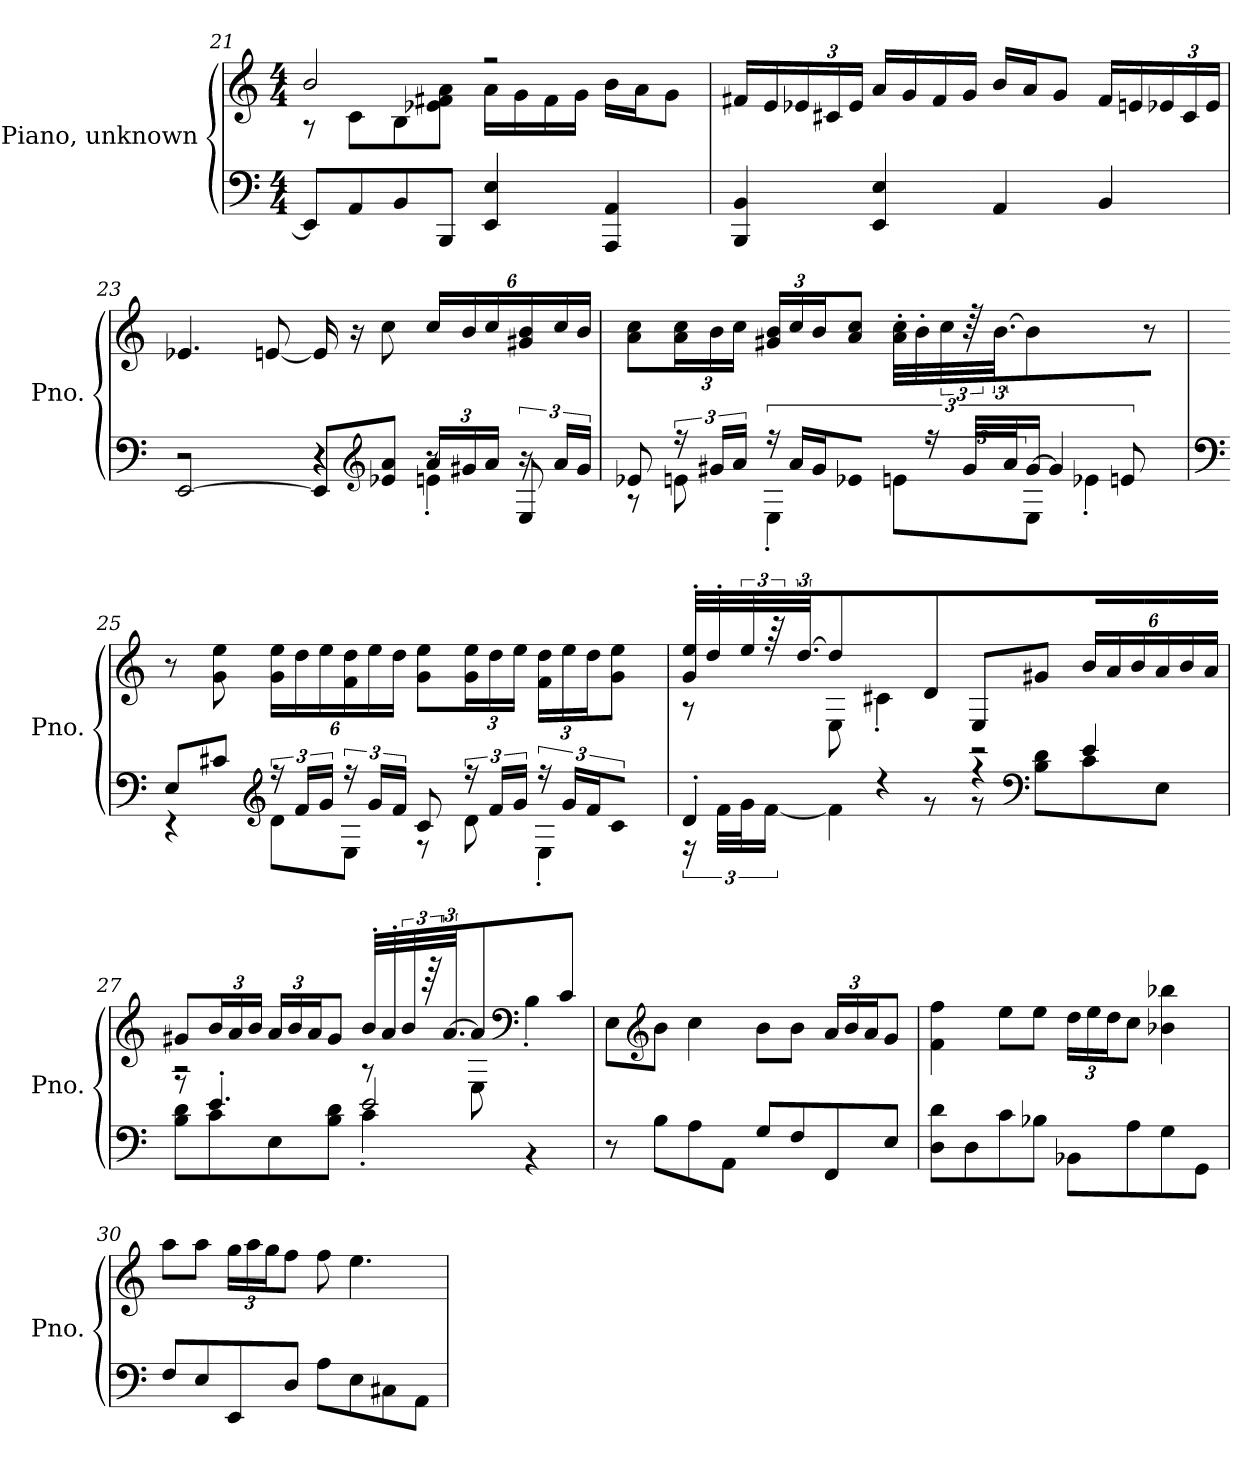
**kern	**kern
*part1	*part1
*staff2	*staff1
*I"Piano, unknown	*
*I'Pno.	*
*clefF4	*clefG2
*k[]	*k[]
*M4/4	*M4/4
=21	=21
*	*^
8EE/L]	2b/	8r
8AA/	.	8c\L
8BB/	.	8B\
8BBB/J	.	8e-X\ 8f#X\ 8a\J
4EE/ 4E/	2r	16a\LL
.	.	16g\
.	.	16f#\
.	.	16g\JJ
4AAA/ 4AA/	.	16b\LL
.	.	16a\J
.	.	8g\J
*	*v	*v
!!LO:PB:g=z
=22	=22
4BBB/ 4BB/	16f#X/LL
.	16e/
*	*Xbrackettup
.	24e-X/
.	24c#X/
.	24e-/JJ
4EE/ 4E/	16a/LL
.	16g/
.	16f#/
.	16g/JJ
4AA/	16b/LL
.	16a/J
.	8g/J
4BB/	16f#/LL
.	16en/
.	24e-X/
.	24c#/
.	24e-/JJ
=23	=23
*^	*
*	*^	*
[2EE/	2r	2r	4.e-X/
.	.	.	[8en/
8EE/L]	4r	4r	16e/]
.	.	.	16r
*clefG2	*	*	*
8e-X/ 8a/J	.	.	8cc\
*Xbrackettup	*	*	*
24a/LL	4en'\	8r	24cc/LL
24g#X/	.	.	24b/
24a/JJ	.	.	24cc/
*brackettup	*	*	*
24r	.	8E/	24g#X/ 24b/
24a/LL	.	.	24cc/
24g#/JJ	.	.	24b/JJ
*	*v	*v	*
!!LO:LB:g=z
=24	=24	=24
8e-X/	8r	8a\ 8cc\L
24r	8en\	24a\ 24cc\L
24g#X/LL	.	24b\
24a/JJ	.	24cc\JJ
24r	4E'\	24g#X/ 24b/LL
24a/LL	.	24cc/
24g#/J	.	24b/J
8e-X/J	.	8a/ 8cc/J
24r	8en\L	32a\' 32cc\'LLL
.	.	32b'\
48g#/LLL	.	.
*	*	*brackettup
48a/J	.	48cc\JJJ
[24g#/JJ	.	96r
.	.	[48.b\
4g#/]	8E\J	4b\]
.	4e-X'\	.
8en/	.	8r
=25	=25	=25
*clefF4	*	*
8E/L	4r	8r
8c#X/J	.	8g\ 8ee\
*clefG2	*	*
*	*	*Xbrackettup
24r	8d\L	24g\ 24ee\LL
24f/LL	.	24dd\
24g/JJ	.	24ee\
24r	8E\J	24f\ 24dd\
24g/LL	.	24ee\
24f/JJ	.	24dd\JJ
8c#/	8r	8g\ 8ee\L
24r	8d\	24g\ 24ee\L
24f/LL	.	24dd\
24g/JJ	.	24ee\JJ
24r	4E'\	24f\ 24dd\LL
24g/LL	.	24ee\
24f/J	.	24dd\J
8c#/J	.	8g\ 8ee\J
!!LO:LB:g=z
=26	=26	=26
*	*	*^
4d'/	24r	32g/' 32ee/'LLL	8r
.	.	32dd'/	.
.	48f\LLL	.	.
*	*	*brackettup	*
.	48g\J	48ee/JJJ	.
.	[24f\JJ	96r	.
.	.	[48.dd/	.
.	4f\]	4dd/]	8E\
4r	.	.	4c#X'\
.	8r	8d/	.
4r	8r	8E/L	2r
*clefF4	*	*	*
.	8B\ 8d\L	8g#X/J	.
*	*	*Xbrackettup	*
4e/	8c\	24b/LL	.
.	.	24a/	.
.	.	24b/	.
.	8E\J	24a/	.
.	.	24b/	.
.	.	24a/JJ	.
=27	=27	=27	=27
8r	8B\ 8d\L	8g#X/L	2r
4.e'/	8c\	24b/L	.
.	.	24a/	.
.	.	24b/JJ	.
.	8E\	24a/LL	.
.	.	24b/	.
.	.	24a/J	.
.	8B\ 8d\J	8g#/J	.
2e/	4c'\	32b'/LLL	8r
.	.	32a'/	.
*	*	*brackettup	*
.	.	48b/JJJ	.
.	.	96r	.
.	.	[48.a/	.
.	.	4a/]	8E\
*	*	*clefF4	*
.	4r	.	4B'\
.	.	8c/	.
*v	*v	*	*
*	*v	*v
!!LO:LB:g=z
=28	=28
8r	8E\L
*	*clefG2
8B\L	8b\J
8A\	4cc\
8AA\J	.
8G/L	8b\L
8F/	8b\J
*	*Xbrackettup
8FF/	24a/LL
.	24b/
.	24a/J
8E/J	8g/J
=29	=29
8D\ 8d\L	4f\ 4ff\
8D\	.
8c\	8ee\L
8B-X\J	8ee\J
8BB-X\L	24dd\LL
.	24ee\
.	24dd\J
8A\	8cc\J
8G\	4b-X\ 4bb-X\
8GG\J	.
=30	=30
8F/L	8aa\L
8E/	8aa\J
8EE/	24gg\LL
.	24aa\
.	24gg\J
8D/J	8ff\J
8A\L	8ff\
8E\	4.ee\
8C#X\	.
8AA\J	.
=	=
*-	*-
